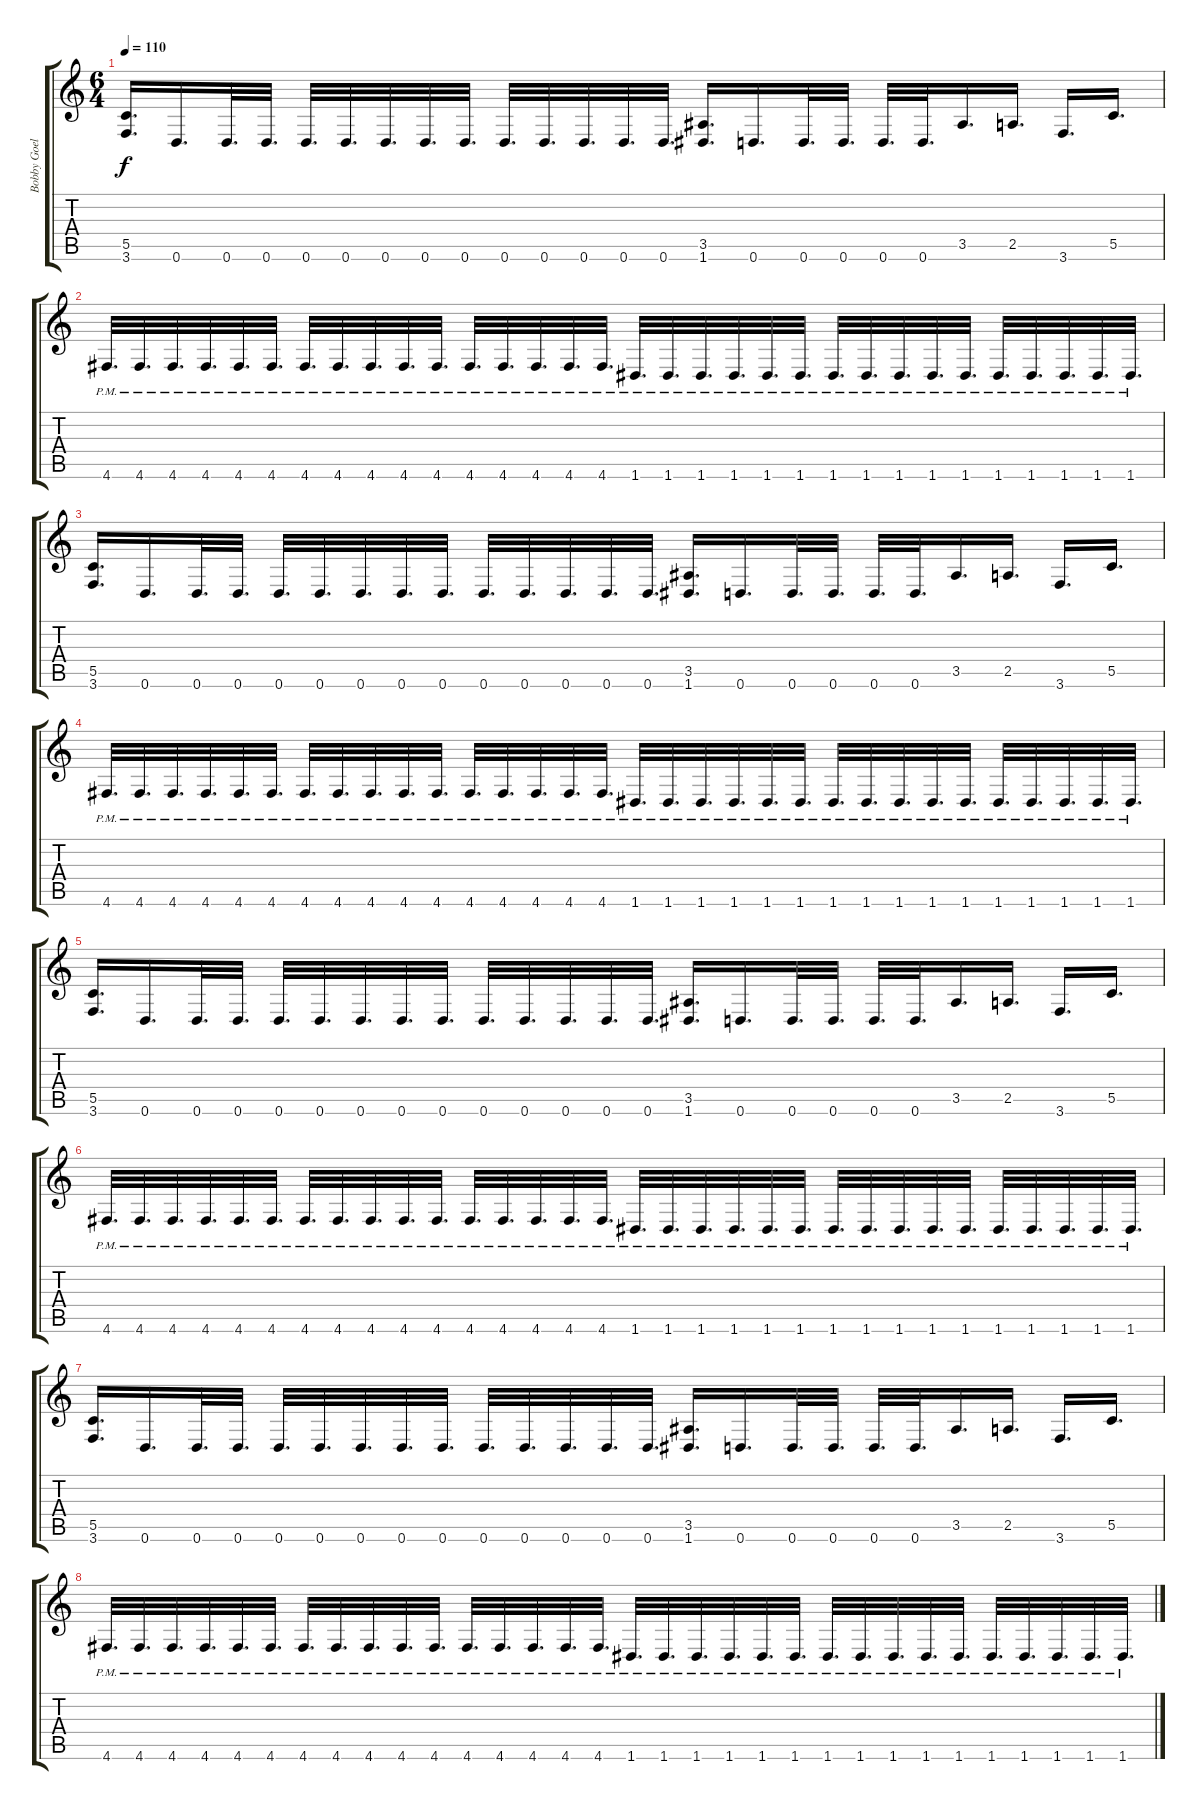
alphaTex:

\track ("Bobby Goelble" "Bobby Goel") {instrument overdrivenguitar}
\staff {score tabs}
\tuning (D4 A3 F3 C3 G2 D2) {hide}
\ts (6 4)
\tempo 110
\clef g2
\ks c
(5.5 3.6).16{d dy f} 0.6.16{d} 0.6.32{d} 0.6.32{d} 0.6.32{d} 0.6.32{d} 0.6.32{d} 0.6.32{d} 0.6.32{d} 0.6.32{d} 0.6.32{d} 0.6.32{d} 0.6.32{d} 0.6.32{d} (3.5 1.6).16{d} 0.6.16{d} 0.6.32{d} 0.6.32{d} 0.6.32{d} 0.6.32{d} 3.5.16{d} 2.5.16{d} 3.6.16{d} 5.5.16{d} |
4.6{pm}.32{d} 4.6{pm}.32{d} 4.6{pm}.32{d} 4.6{pm}.32{d} 4.6{pm}.32{d} 4.6{pm}.32{d} 4.6{pm}.32{d} 4.6{pm}.32{d} 4.6{pm}.32{d} 4.6{pm}.32{d} 4.6{pm}.32{d} 4.6{pm}.32{d} 4.6{pm}.32{d} 4.6{pm}.32{d} 4.6{pm}.32{d} 4.6{pm}.32{d} 1.6{pm}.32{d} 1.6{pm}.32{d} 1.6{pm}.32{d} 1.6{pm}.32{d} 1.6{pm}.32{d} 1.6{pm}.32{d} 1.6{pm}.32{d} 1.6{pm}.32{d} 1.6{pm}.32{d} 1.6{pm}.32{d} 1.6{pm}.32{d} 1.6{pm}.32{d} 1.6{pm}.32{d} 1.6{pm}.32{d} 1.6{pm}.32{d} 1.6{pm}.32{d} |
(5.5 3.6).16{d} 0.6.16{d} 0.6.32{d} 0.6.32{d} 0.6.32{d} 0.6.32{d} 0.6.32{d} 0.6.32{d} 0.6.32{d} 0.6.32{d} 0.6.32{d} 0.6.32{d} 0.6.32{d} 0.6.32{d} (3.5 1.6).16{d} 0.6.16{d} 0.6.32{d} 0.6.32{d} 0.6.32{d} 0.6.32{d} 3.5.16{d} 2.5.16{d} 3.6.16{d} 5.5.16{d} |
4.6{pm}.32{d} 4.6{pm}.32{d} 4.6{pm}.32{d} 4.6{pm}.32{d} 4.6{pm}.32{d} 4.6{pm}.32{d} 4.6{pm}.32{d} 4.6{pm}.32{d} 4.6{pm}.32{d} 4.6{pm}.32{d} 4.6{pm}.32{d} 4.6{pm}.32{d} 4.6{pm}.32{d} 4.6{pm}.32{d} 4.6{pm}.32{d} 4.6{pm}.32{d} 1.6{pm}.32{d} 1.6{pm}.32{d} 1.6{pm}.32{d} 1.6{pm}.32{d} 1.6{pm}.32{d} 1.6{pm}.32{d} 1.6{pm}.32{d} 1.6{pm}.32{d} 1.6{pm}.32{d} 1.6{pm}.32{d} 1.6{pm}.32{d} 1.6{pm}.32{d} 1.6{pm}.32{d} 1.6{pm}.32{d} 1.6{pm}.32{d} 1.6{pm}.32{d} |
(5.5 3.6).16{d} 0.6.16{d} 0.6.32{d} 0.6.32{d} 0.6.32{d} 0.6.32{d} 0.6.32{d} 0.6.32{d} 0.6.32{d} 0.6.32{d} 0.6.32{d} 0.6.32{d} 0.6.32{d} 0.6.32{d} (3.5 1.6).16{d} 0.6.16{d} 0.6.32{d} 0.6.32{d} 0.6.32{d} 0.6.32{d} 3.5.16{d} 2.5.16{d} 3.6.16{d} 5.5.16{d} |
4.6{pm}.32{d} 4.6{pm}.32{d} 4.6{pm}.32{d} 4.6{pm}.32{d} 4.6{pm}.32{d} 4.6{pm}.32{d} 4.6{pm}.32{d} 4.6{pm}.32{d} 4.6{pm}.32{d} 4.6{pm}.32{d} 4.6{pm}.32{d} 4.6{pm}.32{d} 4.6{pm}.32{d} 4.6{pm}.32{d} 4.6{pm}.32{d} 4.6{pm}.32{d} 1.6{pm}.32{d} 1.6{pm}.32{d} 1.6{pm}.32{d} 1.6{pm}.32{d} 1.6{pm}.32{d} 1.6{pm}.32{d} 1.6{pm}.32{d} 1.6{pm}.32{d} 1.6{pm}.32{d} 1.6{pm}.32{d} 1.6{pm}.32{d} 1.6{pm}.32{d} 1.6{pm}.32{d} 1.6{pm}.32{d} 1.6{pm}.32{d} 1.6{pm}.32{d} |
(5.5 3.6).16{d} 0.6.16{d} 0.6.32{d} 0.6.32{d} 0.6.32{d} 0.6.32{d} 0.6.32{d} 0.6.32{d} 0.6.32{d} 0.6.32{d} 0.6.32{d} 0.6.32{d} 0.6.32{d} 0.6.32{d} (3.5 1.6).16{d} 0.6.16{d} 0.6.32{d} 0.6.32{d} 0.6.32{d} 0.6.32{d} 3.5.16{d} 2.5.16{d} 3.6.16{d} 5.5.16{d} |
4.6{pm}.32{d} 4.6{pm}.32{d} 4.6{pm}.32{d} 4.6{pm}.32{d} 4.6{pm}.32{d} 4.6{pm}.32{d} 4.6{pm}.32{d} 4.6{pm}.32{d} 4.6{pm}.32{d} 4.6{pm}.32{d} 4.6{pm}.32{d} 4.6{pm}.32{d} 4.6{pm}.32{d} 4.6{pm}.32{d} 4.6{pm}.32{d} 4.6{pm}.32{d} 1.6{pm}.32{d} 1.6{pm}.32{d} 1.6{pm}.32{d} 1.6{pm}.32{d} 1.6{pm}.32{d} 1.6{pm}.32{d} 1.6{pm}.32{d} 1.6{pm}.32{d} 1.6{pm}.32{d} 1.6{pm}.32{d} 1.6{pm}.32{d} 1.6{pm}.32{d} 1.6{pm}.32{d} 1.6{pm}.32{d} 1.6{pm}.32{d} 1.6{pm}.32{d}
